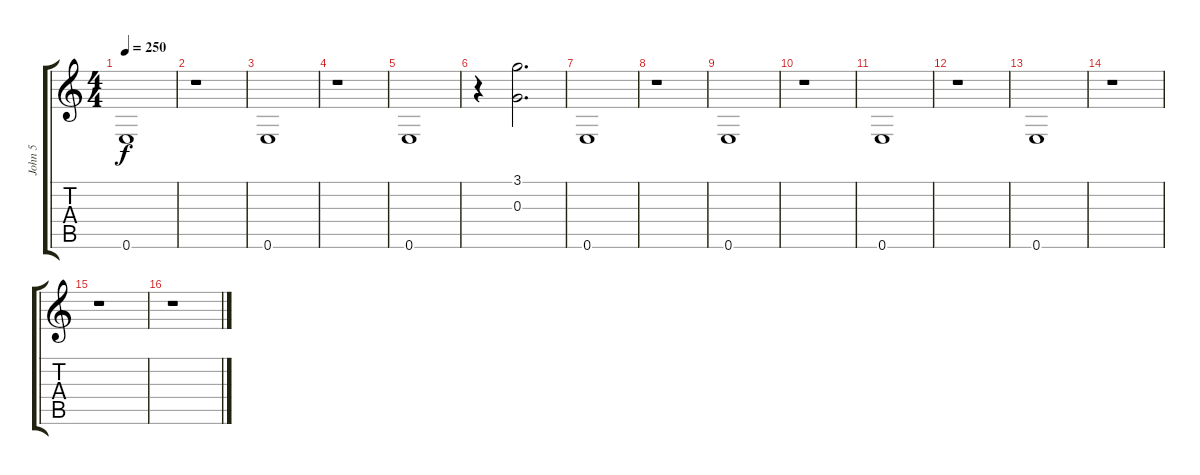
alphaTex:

\track ("John 5" "John 5") {instrument distortionguitar}
\staff {score tabs}
\tuning (E4 B3 G3 D3 A2 E2) {hide}
\ts (4 4)
\tempo 250
\clef g2
\ks c
0.6.1{dy f} |
r.1 |
0.6.1 |
r.1 |
0.6.1 |
r.4 (3.1 0.3).2{d} |
0.6.1 |
r.1 |
0.6.1 |
r.1 |
0.6.1 |
r.1 |
0.6.1 |
r.1 |
r.1 |
r.1
